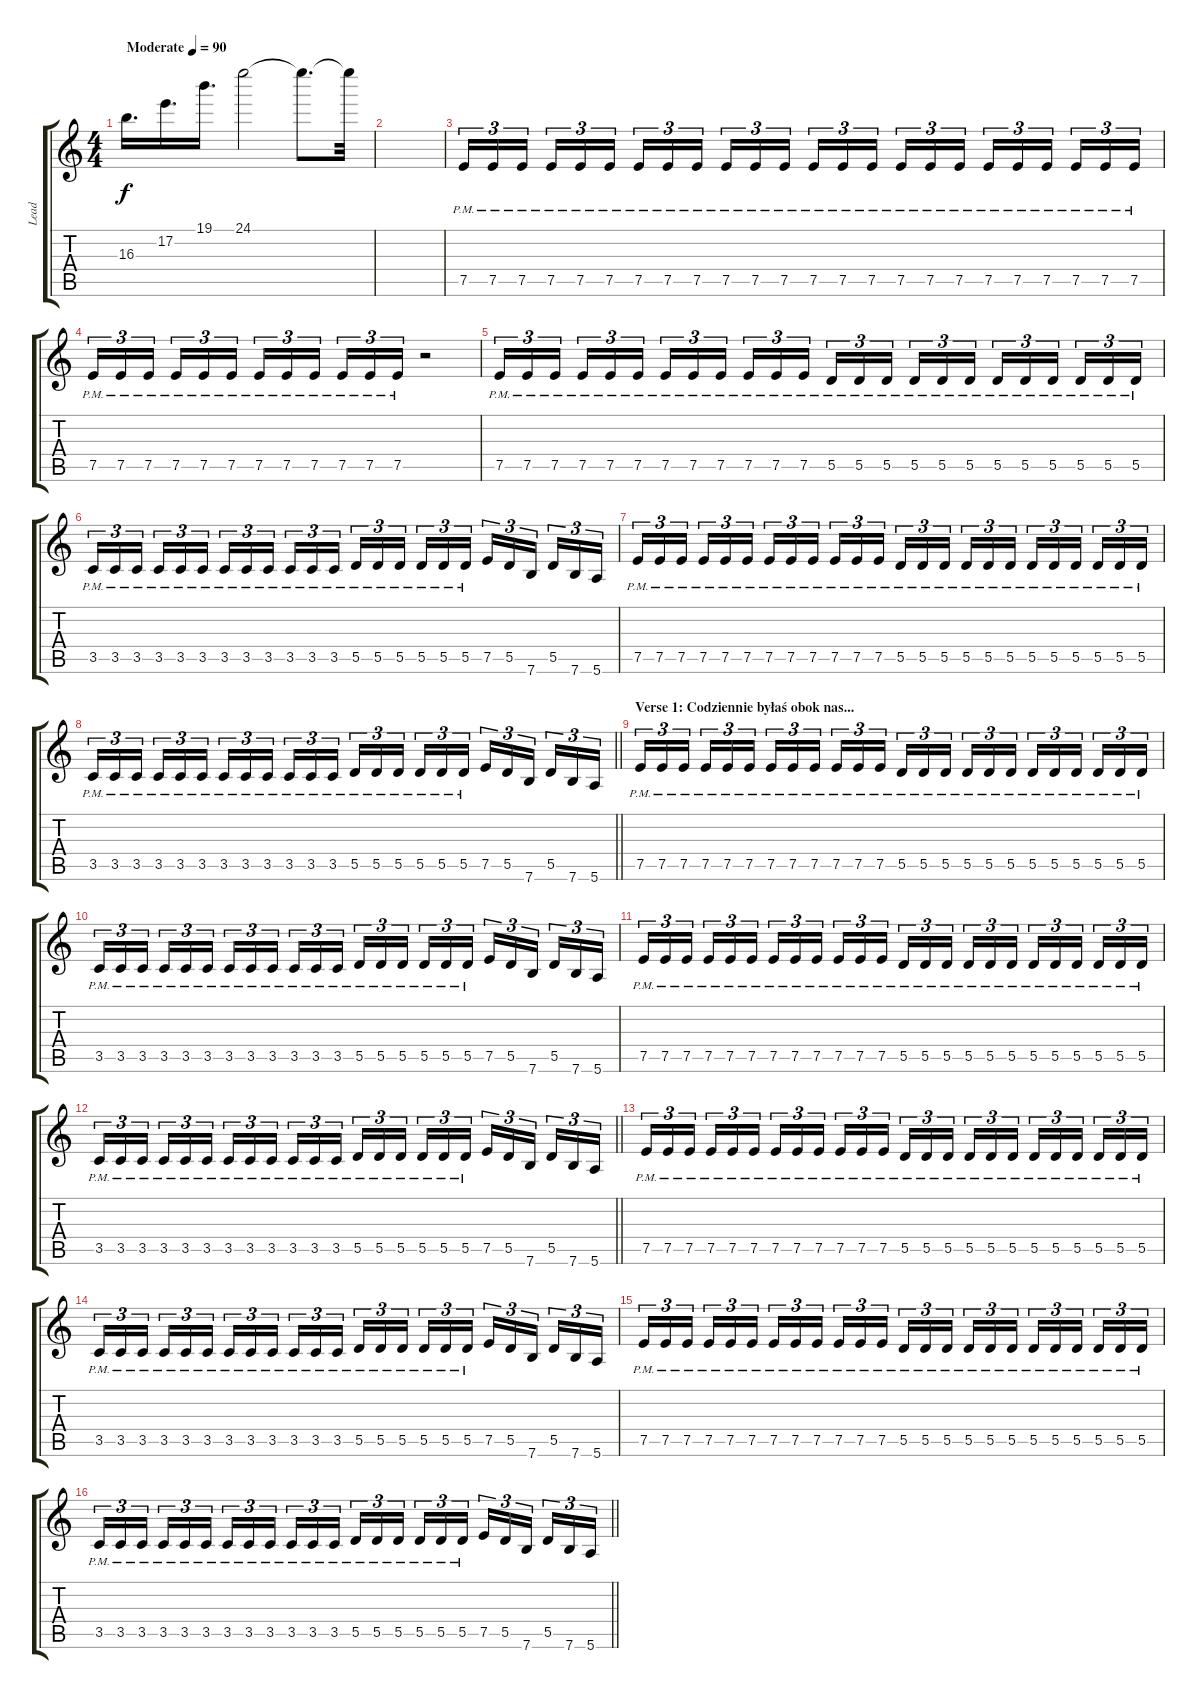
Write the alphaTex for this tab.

\track ("Lead" "Lead") {instrument overdrivenguitar}
\staff {score tabs}
\tuning (E4 B3 G3 D3 A2 E2) {hide}
\ts (4 4)
\tempo (90 "Moderate")
\clef g2
\ks c
16.3.16{d dy f instrument overdrivenguitar} 17.2.16{d} 19.1.16{d} 24.1.2{volume 0} 24.1{t}.8{d} 24.1{t}.32 |
|
7.5{pm}.16{tu (3 2) volume 13} 7.5{pm}.16{tu (3 2)} 7.5{pm}.16{tu (3 2) beam splitsecondary} 7.5{pm}.16{tu (3 2)} 7.5{pm}.16{tu (3 2)} 7.5{pm}.16{tu (3 2)} 7.5{pm}.16{tu (3 2)} 7.5{pm}.16{tu (3 2)} 7.5{pm}.16{tu (3 2) beam splitsecondary} 7.5{pm}.16{tu (3 2)} 7.5{pm}.16{tu (3 2)} 7.5{pm}.16{tu (3 2)} 7.5{pm}.16{tu (3 2)} 7.5{pm}.16{tu (3 2)} 7.5{pm}.16{tu (3 2) beam splitsecondary} 7.5{pm}.16{tu (3 2)} 7.5{pm}.16{tu (3 2)} 7.5{pm}.16{tu (3 2)} 7.5{pm}.16{tu (3 2)} 7.5{pm}.16{tu (3 2)} 7.5{pm}.16{tu (3 2) beam splitsecondary} 7.5{pm}.16{tu (3 2)} 7.5{pm}.16{tu (3 2)} 7.5{pm}.16{tu (3 2)} |
7.5{pm}.16{tu (3 2)} 7.5{pm}.16{tu (3 2)} 7.5{pm}.16{tu (3 2) beam splitsecondary} 7.5{pm}.16{tu (3 2)} 7.5{pm}.16{tu (3 2)} 7.5{pm}.16{tu (3 2)} 7.5{pm}.16{tu (3 2)} 7.5{pm}.16{tu (3 2)} 7.5{pm}.16{tu (3 2) beam splitsecondary} 7.5{pm}.16{tu (3 2)} 7.5{pm}.16{tu (3 2)} 7.5{pm}.16{tu (3 2)} r.2 |
7.5{pm}.16{tu (3 2)} 7.5{pm}.16{tu (3 2)} 7.5{pm}.16{tu (3 2) beam splitsecondary} 7.5{pm}.16{tu (3 2)} 7.5{pm}.16{tu (3 2)} 7.5{pm}.16{tu (3 2)} 7.5{pm}.16{tu (3 2)} 7.5{pm}.16{tu (3 2)} 7.5{pm}.16{tu (3 2) beam splitsecondary} 7.5{pm}.16{tu (3 2)} 7.5{pm}.16{tu (3 2)} 7.5{pm}.16{tu (3 2)} 5.5{pm}.16{tu (3 2)} 5.5{pm}.16{tu (3 2)} 5.5{pm}.16{tu (3 2) beam splitsecondary} 5.5{pm}.16{tu (3 2)} 5.5{pm}.16{tu (3 2)} 5.5{pm}.16{tu (3 2)} 5.5{pm}.16{tu (3 2)} 5.5{pm}.16{tu (3 2)} 5.5{pm}.16{tu (3 2) beam splitsecondary} 5.5{pm}.16{tu (3 2)} 5.5{pm}.16{tu (3 2)} 5.5{pm}.16{tu (3 2)} |
3.5{pm}.16{tu (3 2)} 3.5{pm}.16{tu (3 2)} 3.5{pm}.16{tu (3 2) beam splitsecondary} 3.5{pm}.16{tu (3 2)} 3.5{pm}.16{tu (3 2)} 3.5{pm}.16{tu (3 2)} 3.5{pm}.16{tu (3 2)} 3.5{pm}.16{tu (3 2)} 3.5{pm}.16{tu (3 2) beam splitsecondary} 3.5{pm}.16{tu (3 2)} 3.5{pm}.16{tu (3 2)} 3.5{pm}.16{tu (3 2)} 5.5{pm}.16{tu (3 2)} 5.5{pm}.16{tu (3 2)} 5.5{pm}.16{tu (3 2) beam splitsecondary} 5.5{pm}.16{tu (3 2)} 5.5{pm}.16{tu (3 2)} 5.5{pm}.16{tu (3 2)} 7.5.16{tu (3 2)} 5.5.16{tu (3 2)} 7.6.16{tu (3 2) beam splitsecondary} 5.5.16{tu (3 2)} 7.6.16{tu (3 2)} 5.6.16{tu (3 2)} |
7.5{pm}.16{tu (3 2)} 7.5{pm}.16{tu (3 2)} 7.5{pm}.16{tu (3 2) beam splitsecondary} 7.5{pm}.16{tu (3 2)} 7.5{pm}.16{tu (3 2)} 7.5{pm}.16{tu (3 2)} 7.5{pm}.16{tu (3 2)} 7.5{pm}.16{tu (3 2)} 7.5{pm}.16{tu (3 2) beam splitsecondary} 7.5{pm}.16{tu (3 2)} 7.5{pm}.16{tu (3 2)} 7.5{pm}.16{tu (3 2)} 5.5{pm}.16{tu (3 2)} 5.5{pm}.16{tu (3 2)} 5.5{pm}.16{tu (3 2) beam splitsecondary} 5.5{pm}.16{tu (3 2)} 5.5{pm}.16{tu (3 2)} 5.5{pm}.16{tu (3 2)} 5.5{pm}.16{tu (3 2)} 5.5{pm}.16{tu (3 2)} 5.5{pm}.16{tu (3 2) beam splitsecondary} 5.5{pm}.16{tu (3 2)} 5.5{pm}.16{tu (3 2)} 5.5{pm}.16{tu (3 2)} |
\barLineRight lightlight
3.5{pm}.16{tu (3 2)} 3.5{pm}.16{tu (3 2)} 3.5{pm}.16{tu (3 2) beam splitsecondary} 3.5{pm}.16{tu (3 2)} 3.5{pm}.16{tu (3 2)} 3.5{pm}.16{tu (3 2)} 3.5{pm}.16{tu (3 2)} 3.5{pm}.16{tu (3 2)} 3.5{pm}.16{tu (3 2) beam splitsecondary} 3.5{pm}.16{tu (3 2)} 3.5{pm}.16{tu (3 2)} 3.5{pm}.16{tu (3 2)} 5.5{pm}.16{tu (3 2)} 5.5{pm}.16{tu (3 2)} 5.5{pm}.16{tu (3 2) beam splitsecondary} 5.5{pm}.16{tu (3 2)} 5.5{pm}.16{tu (3 2)} 5.5{pm}.16{tu (3 2)} 7.5.16{tu (3 2)} 5.5.16{tu (3 2)} 7.6.16{tu (3 2) beam splitsecondary} 5.5.16{tu (3 2)} 7.6.16{tu (3 2)} 5.6.16{tu (3 2)} |
\section ("" "Verse 1: Codziennie byłaś obok nas...")
7.5{pm}.16{tu (3 2)} 7.5{pm}.16{tu (3 2)} 7.5{pm}.16{tu (3 2) beam splitsecondary} 7.5{pm}.16{tu (3 2)} 7.5{pm}.16{tu (3 2)} 7.5{pm}.16{tu (3 2)} 7.5{pm}.16{tu (3 2)} 7.5{pm}.16{tu (3 2)} 7.5{pm}.16{tu (3 2) beam splitsecondary} 7.5{pm}.16{tu (3 2)} 7.5{pm}.16{tu (3 2)} 7.5{pm}.16{tu (3 2)} 5.5{pm}.16{tu (3 2)} 5.5{pm}.16{tu (3 2)} 5.5{pm}.16{tu (3 2) beam splitsecondary} 5.5{pm}.16{tu (3 2)} 5.5{pm}.16{tu (3 2)} 5.5{pm}.16{tu (3 2)} 5.5{pm}.16{tu (3 2)} 5.5{pm}.16{tu (3 2)} 5.5{pm}.16{tu (3 2) beam splitsecondary} 5.5{pm}.16{tu (3 2)} 5.5{pm}.16{tu (3 2)} 5.5{pm}.16{tu (3 2)} |
3.5{pm}.16{tu (3 2)} 3.5{pm}.16{tu (3 2)} 3.5{pm}.16{tu (3 2) beam splitsecondary} 3.5{pm}.16{tu (3 2)} 3.5{pm}.16{tu (3 2)} 3.5{pm}.16{tu (3 2)} 3.5{pm}.16{tu (3 2)} 3.5{pm}.16{tu (3 2)} 3.5{pm}.16{tu (3 2) beam splitsecondary} 3.5{pm}.16{tu (3 2)} 3.5{pm}.16{tu (3 2)} 3.5{pm}.16{tu (3 2)} 5.5{pm}.16{tu (3 2)} 5.5{pm}.16{tu (3 2)} 5.5{pm}.16{tu (3 2) beam splitsecondary} 5.5{pm}.16{tu (3 2)} 5.5{pm}.16{tu (3 2)} 5.5{pm}.16{tu (3 2)} 7.5.16{tu (3 2)} 5.5.16{tu (3 2)} 7.6.16{tu (3 2) beam splitsecondary} 5.5.16{tu (3 2)} 7.6.16{tu (3 2)} 5.6.16{tu (3 2)} |
7.5{pm}.16{tu (3 2)} 7.5{pm}.16{tu (3 2)} 7.5{pm}.16{tu (3 2) beam splitsecondary} 7.5{pm}.16{tu (3 2)} 7.5{pm}.16{tu (3 2)} 7.5{pm}.16{tu (3 2)} 7.5{pm}.16{tu (3 2)} 7.5{pm}.16{tu (3 2)} 7.5{pm}.16{tu (3 2) beam splitsecondary} 7.5{pm}.16{tu (3 2)} 7.5{pm}.16{tu (3 2)} 7.5{pm}.16{tu (3 2)} 5.5{pm}.16{tu (3 2)} 5.5{pm}.16{tu (3 2)} 5.5{pm}.16{tu (3 2) beam splitsecondary} 5.5{pm}.16{tu (3 2)} 5.5{pm}.16{tu (3 2)} 5.5{pm}.16{tu (3 2)} 5.5{pm}.16{tu (3 2)} 5.5{pm}.16{tu (3 2)} 5.5{pm}.16{tu (3 2) beam splitsecondary} 5.5{pm}.16{tu (3 2)} 5.5{pm}.16{tu (3 2)} 5.5{pm}.16{tu (3 2)} |
\barLineRight lightlight
3.5{pm}.16{tu (3 2)} 3.5{pm}.16{tu (3 2)} 3.5{pm}.16{tu (3 2) beam splitsecondary} 3.5{pm}.16{tu (3 2)} 3.5{pm}.16{tu (3 2)} 3.5{pm}.16{tu (3 2)} 3.5{pm}.16{tu (3 2)} 3.5{pm}.16{tu (3 2)} 3.5{pm}.16{tu (3 2) beam splitsecondary} 3.5{pm}.16{tu (3 2)} 3.5{pm}.16{tu (3 2)} 3.5{pm}.16{tu (3 2)} 5.5{pm}.16{tu (3 2)} 5.5{pm}.16{tu (3 2)} 5.5{pm}.16{tu (3 2) beam splitsecondary} 5.5{pm}.16{tu (3 2)} 5.5{pm}.16{tu (3 2)} 5.5{pm}.16{tu (3 2)} 7.5.16{tu (3 2)} 5.5.16{tu (3 2)} 7.6.16{tu (3 2) beam splitsecondary} 5.5.16{tu (3 2)} 7.6.16{tu (3 2)} 5.6.16{tu (3 2)} |
7.5{pm}.16{tu (3 2)} 7.5{pm}.16{tu (3 2)} 7.5{pm}.16{tu (3 2) beam splitsecondary} 7.5{pm}.16{tu (3 2)} 7.5{pm}.16{tu (3 2)} 7.5{pm}.16{tu (3 2)} 7.5{pm}.16{tu (3 2)} 7.5{pm}.16{tu (3 2)} 7.5{pm}.16{tu (3 2) beam splitsecondary} 7.5{pm}.16{tu (3 2)} 7.5{pm}.16{tu (3 2)} 7.5{pm}.16{tu (3 2)} 5.5{pm}.16{tu (3 2)} 5.5{pm}.16{tu (3 2)} 5.5{pm}.16{tu (3 2) beam splitsecondary} 5.5{pm}.16{tu (3 2)} 5.5{pm}.16{tu (3 2)} 5.5{pm}.16{tu (3 2)} 5.5{pm}.16{tu (3 2)} 5.5{pm}.16{tu (3 2)} 5.5{pm}.16{tu (3 2) beam splitsecondary} 5.5{pm}.16{tu (3 2)} 5.5{pm}.16{tu (3 2)} 5.5{pm}.16{tu (3 2)} |
3.5{pm}.16{tu (3 2)} 3.5{pm}.16{tu (3 2)} 3.5{pm}.16{tu (3 2) beam splitsecondary} 3.5{pm}.16{tu (3 2)} 3.5{pm}.16{tu (3 2)} 3.5{pm}.16{tu (3 2)} 3.5{pm}.16{tu (3 2)} 3.5{pm}.16{tu (3 2)} 3.5{pm}.16{tu (3 2) beam splitsecondary} 3.5{pm}.16{tu (3 2)} 3.5{pm}.16{tu (3 2)} 3.5{pm}.16{tu (3 2)} 5.5{pm}.16{tu (3 2)} 5.5{pm}.16{tu (3 2)} 5.5{pm}.16{tu (3 2) beam splitsecondary} 5.5{pm}.16{tu (3 2)} 5.5{pm}.16{tu (3 2)} 5.5{pm}.16{tu (3 2)} 7.5.16{tu (3 2)} 5.5.16{tu (3 2)} 7.6.16{tu (3 2) beam splitsecondary} 5.5.16{tu (3 2)} 7.6.16{tu (3 2)} 5.6.16{tu (3 2)} |
7.5{pm}.16{tu (3 2)} 7.5{pm}.16{tu (3 2)} 7.5{pm}.16{tu (3 2) beam splitsecondary} 7.5{pm}.16{tu (3 2)} 7.5{pm}.16{tu (3 2)} 7.5{pm}.16{tu (3 2)} 7.5{pm}.16{tu (3 2)} 7.5{pm}.16{tu (3 2)} 7.5{pm}.16{tu (3 2) beam splitsecondary} 7.5{pm}.16{tu (3 2)} 7.5{pm}.16{tu (3 2)} 7.5{pm}.16{tu (3 2)} 5.5{pm}.16{tu (3 2)} 5.5{pm}.16{tu (3 2)} 5.5{pm}.16{tu (3 2) beam splitsecondary} 5.5{pm}.16{tu (3 2)} 5.5{pm}.16{tu (3 2)} 5.5{pm}.16{tu (3 2)} 5.5{pm}.16{tu (3 2)} 5.5{pm}.16{tu (3 2)} 5.5{pm}.16{tu (3 2) beam splitsecondary} 5.5{pm}.16{tu (3 2)} 5.5{pm}.16{tu (3 2)} 5.5{pm}.16{tu (3 2)} |
\barLineRight lightlight
3.5{pm}.16{tu (3 2)} 3.5{pm}.16{tu (3 2)} 3.5{pm}.16{tu (3 2) beam splitsecondary} 3.5{pm}.16{tu (3 2)} 3.5{pm}.16{tu (3 2)} 3.5{pm}.16{tu (3 2)} 3.5{pm}.16{tu (3 2)} 3.5{pm}.16{tu (3 2)} 3.5{pm}.16{tu (3 2) beam splitsecondary} 3.5{pm}.16{tu (3 2)} 3.5{pm}.16{tu (3 2)} 3.5{pm}.16{tu (3 2)} 5.5{pm}.16{tu (3 2)} 5.5{pm}.16{tu (3 2)} 5.5{pm}.16{tu (3 2) beam splitsecondary} 5.5{pm}.16{tu (3 2)} 5.5{pm}.16{tu (3 2)} 5.5{pm}.16{tu (3 2)} 7.5.16{tu (3 2)} 5.5.16{tu (3 2)} 7.6.16{tu (3 2) beam splitsecondary} 5.5.16{tu (3 2)} 7.6.16{tu (3 2)} 5.6.16{tu (3 2)}
